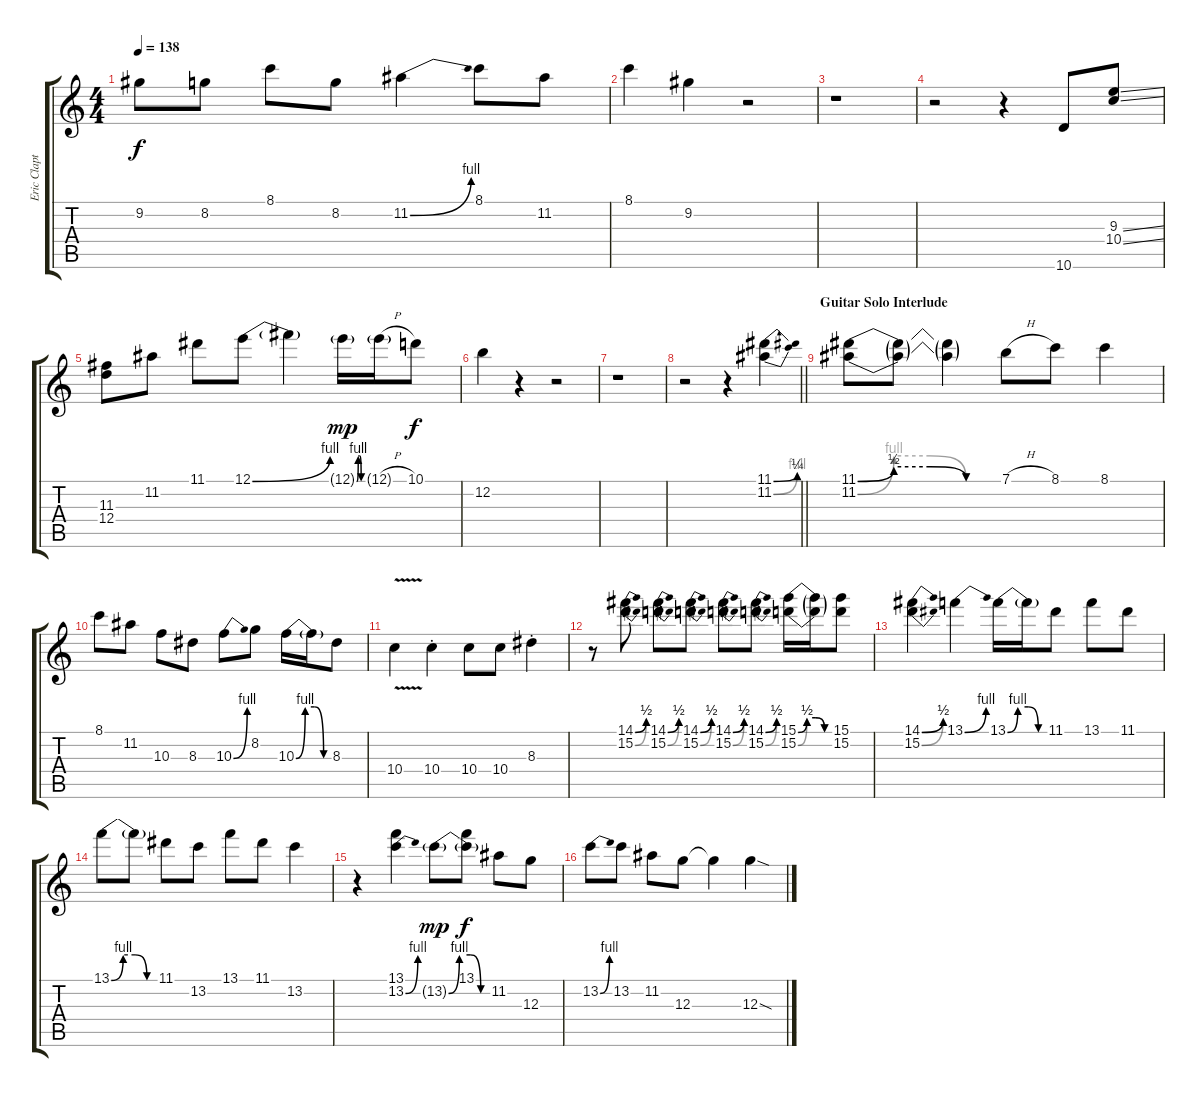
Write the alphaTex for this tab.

\track ("Eric Clapton Guitar I" "Eric Clapt") {instrument distortionguitar}
\staff {score tabs}
\tuning (E4 B3 G3 D3 A2 E2) {hide}
\ts (4 4)
\tempo 138
\clef g2
\ks c
9.2.8{dy f} 8.2.8 8.1.8 8.2.8 11.2{be (bend 0 0 60 4)}.4 8.1.8 11.2.8 |
8.1.4 9.2.4 r.2 |
r.1 |
r.2 r.4 10.6.8 (9.3{ss} 10.4{ss}).8 |
(11.3 12.4).8 11.2.8 11.1.8 12.1{be (bend 0 0 60 4)}.8 12.1{t}.4 12.1{be (custom 0 0 15 4 30 4 45 0 60 0) g}.16{dy mp} 12.1{h g}.16 10.1.8{dy f} |
12.2.4 r.4 r.2 |
r.1 |
\barLineRight lightlight
r.2 r.4 (11.1{be (bend 0 0 60 1)} 11.2{be (bend 0 0 60 4)}).4 |
\section ("" "Guitar Solo Interlude")
(11.1{be (custom 0 0 15 2 30 2 45 0 60 0)} 11.2{be (custom 0 0 15 4 30 4 45 0 60 0)}).8 (11.1{t} 11.2{t}).8 (11.1{t} 11.2{t}).4 7.1{h}.8 8.1.8 8.1.4 |
8.1.8 11.2.8 10.3.8 8.3.8 10.3{be (bend 0 0 60 4)}.8 8.2.8 10.3{be (custom 0 0 15 4 30 4 45 0 60 0)}.16 10.3{t}.16 8.3.8 |
10.4{v}.4 10.4{st}.4 10.4.8 10.4.8 8.3{st}.4 |
r.8 (14.1{be (bend 0 0 60 2)} 15.2{be (bend 0 0 60 2)}).8 (14.1{be (bend 0 0 60 2)} 15.2{be (bend 0 0 60 2)}).8 (14.1{be (bend 0 0 60 2)} 15.2{be (bend 0 0 60 2)}).8 (14.1{be (bend 0 0 60 2)} 15.2{be (bend 0 0 60 2)}).8 (14.1{be (bend 0 0 60 2)} 15.2{be (bend 0 0 60 2)}).8 (15.1{be (custom 0 0 15 2 30 2 45 0 60 0)} 15.2{be (custom 0 0 15 2 30 2 45 0 60 0)}).16 (15.1{t} 15.2{t}).16 (15.1 15.2).8 |
(14.1{be (bend 0 0 60 2)} 15.2{be (bend 0 0 60 2)}).4 13.1{be (bend 0 0 60 4)}.4 13.1{be (custom 0 0 15 4 30 4 45 0 60 0)}.16 13.1{t}.16 11.1.8 13.1.8 11.1.8 |
13.1{be (custom 0 0 15 4 30 4 45 0 60 0)}.8 13.1{t}.8 11.1.8 13.2.8 13.1.8 11.1.8 13.2.4 |
r.4 (13.1 13.2{be (bend 0 0 60 4)}).4 13.2{be (custom 0 0 15 4 30 4 45 0 60 0) g}.8{dy mp} (13.1 13.2{t}).8{dy f} 11.2.8 12.3.8 |
13.2{be (bend 0 0 60 4)}.8 13.2.8 11.2.8 12.3.8 12.3{t}.4 12.3{sod}.4
